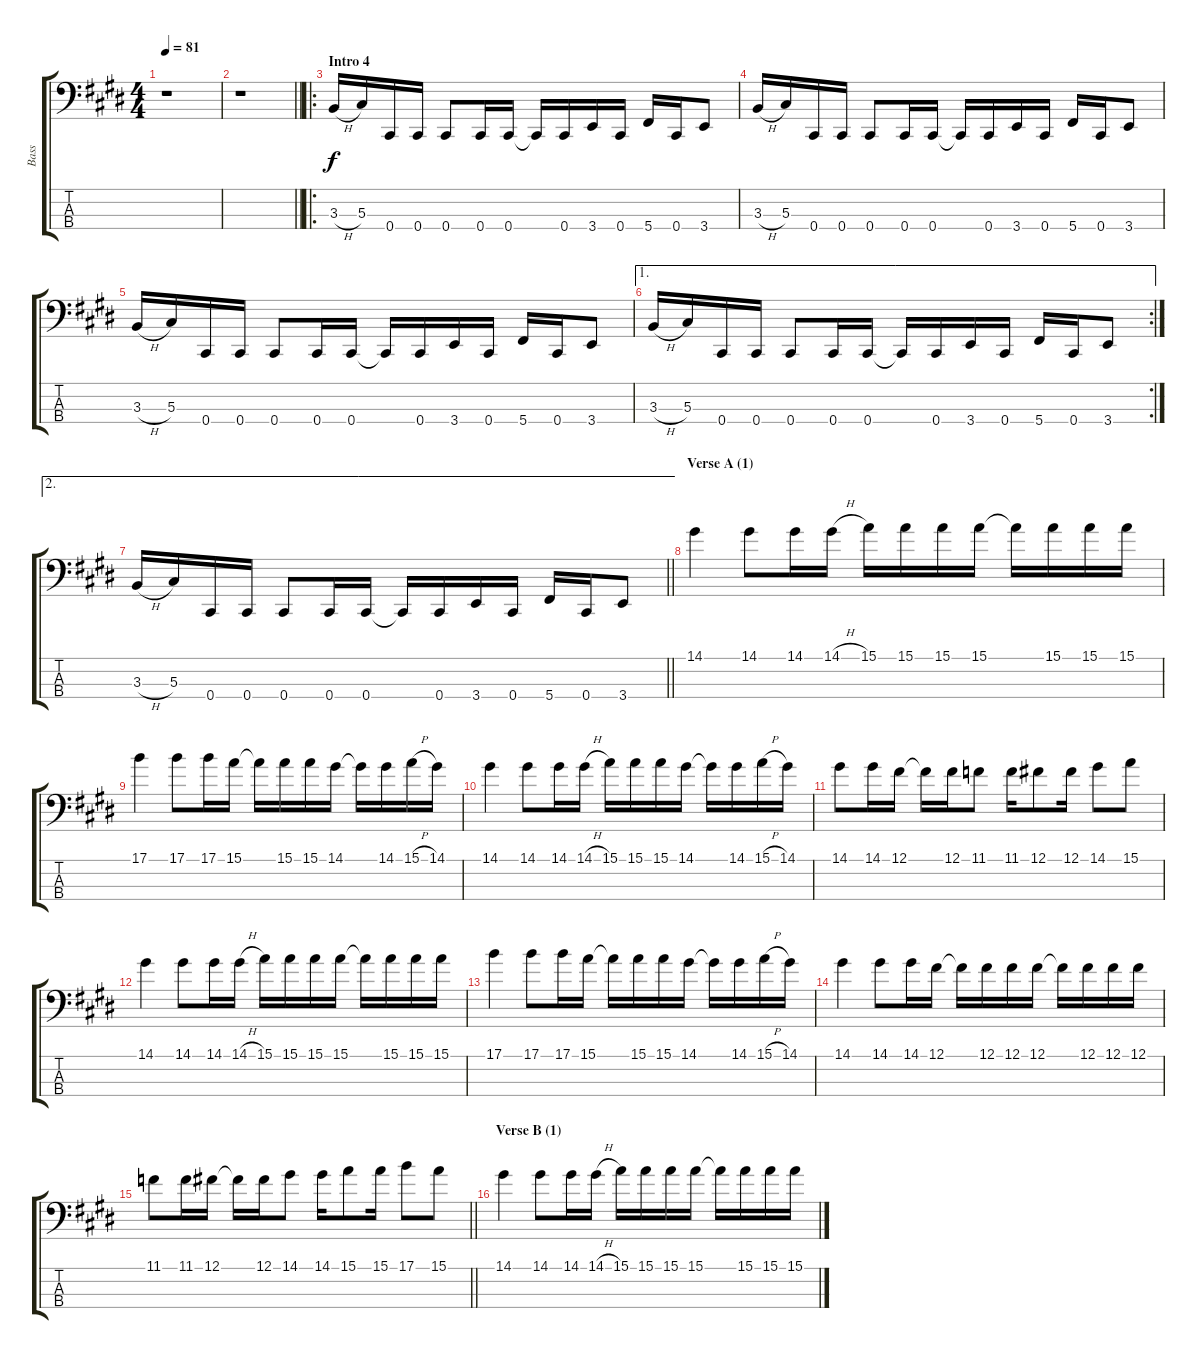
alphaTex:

\track ("Bass" "Bass") {instrument electricbasspick}
\staff {score tabs}
\tuning (Gb2 Db2 Ab1 Db1) {hide}
\ts (4 4)
\tempo 81
\clef f4
\ks c#minor
r.1{dy f} |
\barLineRight lightlight
r.1 |
\ro
\section ("" "Intro 4")
3.3{h}.16 5.3.16 0.4.16 0.4.16 0.4.8 0.4.16 0.4.16 0.4{t}.16 0.4.16 3.4.16 0.4.16 5.4.16 0.4.16 3.4.8 |
3.3{h}.16 5.3.16 0.4.16 0.4.16 0.4.8 0.4.16 0.4.16 0.4{t}.16 0.4.16 3.4.16 0.4.16 5.4.16 0.4.16 3.4.8 |
3.3{h}.16 5.3.16 0.4.16 0.4.16 0.4.8 0.4.16 0.4.16 0.4{t}.16 0.4.16 3.4.16 0.4.16 5.4.16 0.4.16 3.4.8 |
\ae 1
\rc 2
3.3{h}.16 5.3.16 0.4.16 0.4.16 0.4.8 0.4.16 0.4.16 0.4{t}.16 0.4.16 3.4.16 0.4.16 5.4.16 0.4.16 3.4.8 |
\ae 2
\barLineRight lightlight
3.3{h}.16 5.3.16 0.4.16 0.4.16 0.4.8 0.4.16 0.4.16 0.4{t}.16 0.4.16 3.4.16 0.4.16 5.4.16 0.4.16 3.4.8 |
\section ("" "Verse A (1)")
14.1.4 14.1.8 14.1.16 14.1{h}.16 15.1.16 15.1.16 15.1.16 15.1.16 15.1{t}.16 15.1.16 15.1.16 15.1.16 |
17.1.4 17.1.8 17.1.16 15.1.16 15.1{t}.16 15.1.16 15.1.16 14.1.16 14.1{t}.16 14.1.16 15.1{h}.16 14.1.16 |
14.1.4 14.1.8 14.1.16 14.1{h}.16 15.1.16 15.1.16 15.1.16 14.1.16 14.1{t}.16 14.1.16 15.1{h}.16 14.1.16 |
14.1.8 14.1.16 12.1.16 12.1{t}.16 12.1.16 11.1.8 11.1.16 12.1.8 12.1.16 14.1.8 15.1.8 |
14.1.4 14.1.8 14.1.16 14.1{h}.16 15.1.16 15.1.16 15.1.16 15.1.16 15.1{t}.16 15.1.16 15.1.16 15.1.16 |
17.1.4 17.1.8 17.1.16 15.1.16 15.1{t}.16 15.1.16 15.1.16 14.1.16 14.1{t}.16 14.1.16 15.1{h}.16 14.1.16 |
14.1.4 14.1.8 14.1.16 12.1.16 12.1{t}.16 12.1.16 12.1.16 12.1.16 12.1{t}.16 12.1.16 12.1.16 12.1.16 |
\barLineRight lightlight
11.1.8 11.1.16 12.1.16 12.1{t}.16 12.1.16 14.1.8 14.1.16 15.1.8 15.1.16 17.1.8 15.1.8 |
\section ("" "Verse B (1)")
14.1.4 14.1.8 14.1.16 14.1{h}.16 15.1.16 15.1.16 15.1.16 15.1.16 15.1{t}.16 15.1.16 15.1.16 15.1.16
